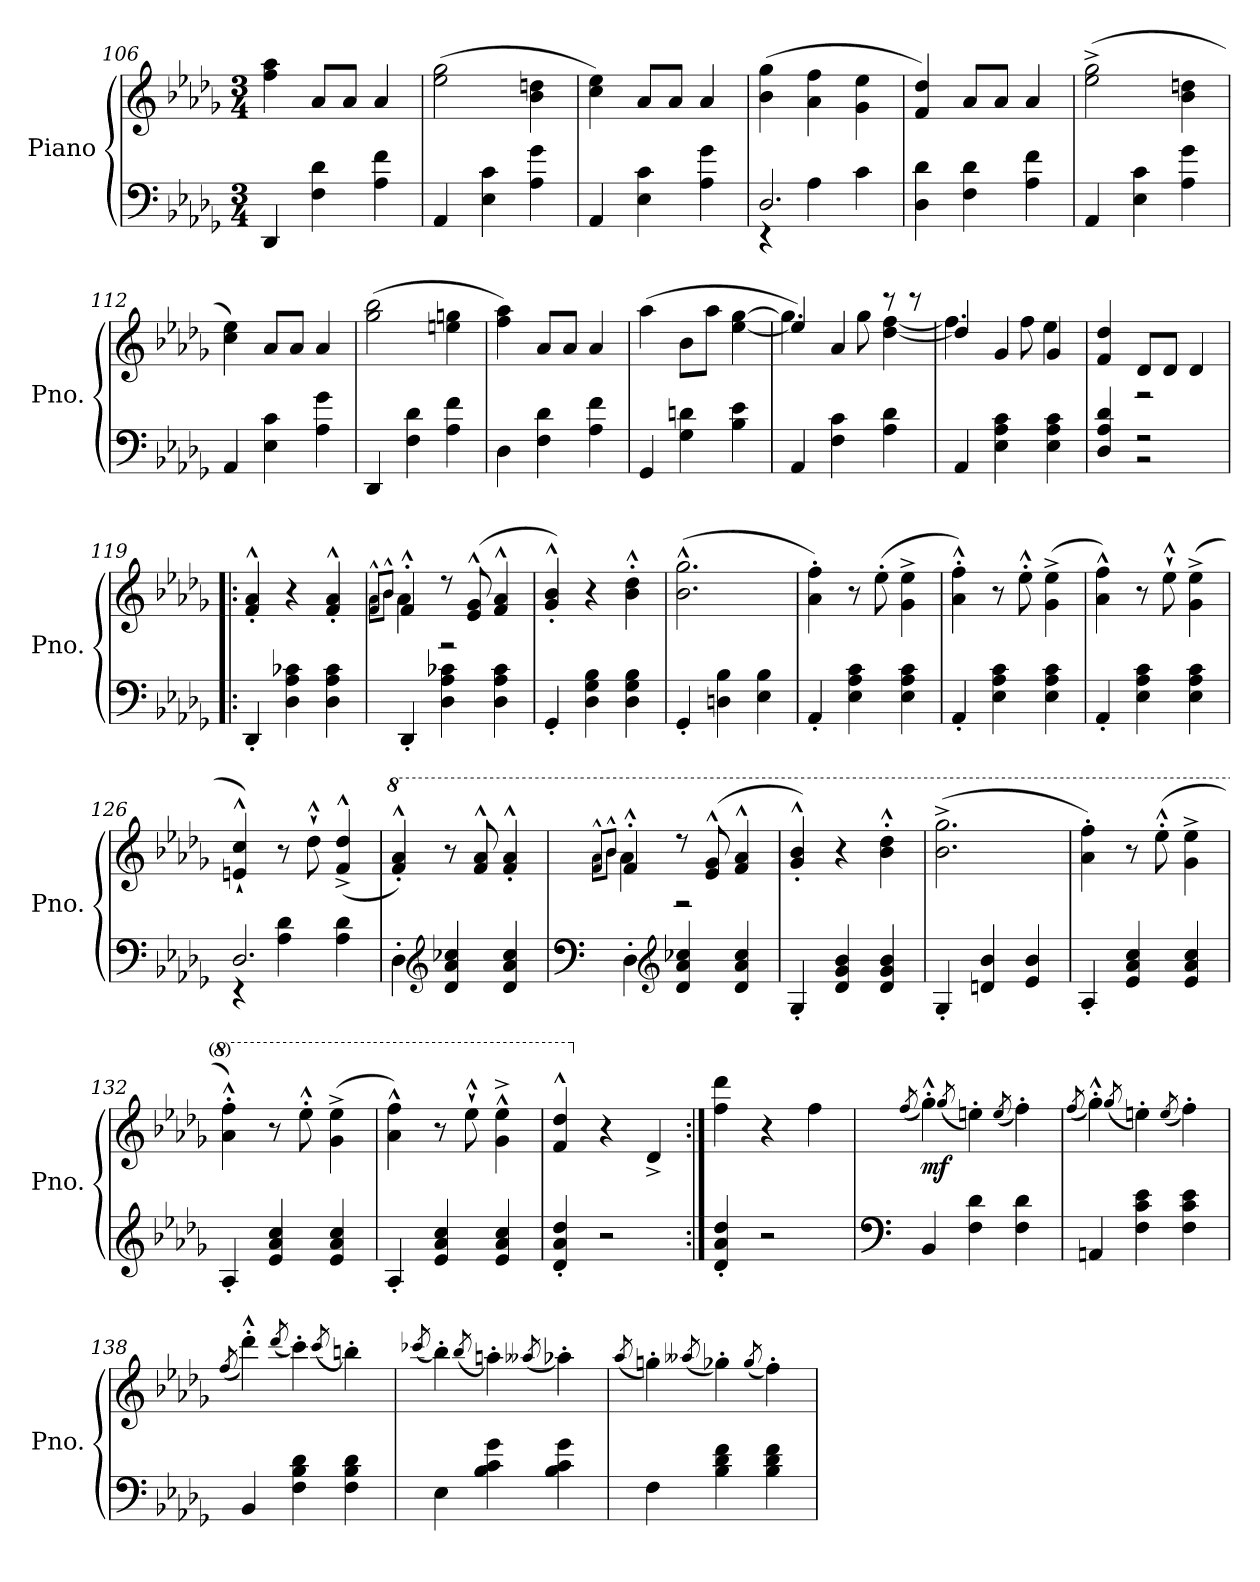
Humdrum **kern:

**kern	**kern	**dynam
*part1	*part1	*part1
*staff2	*staff1	*staff1/2
*I"Piano	*	*
*I'Pno.	*	*
*clefF4	*clefG2	*
*k[b-e-a-d-g-]	*k[b-e-a-d-g-]	*
*M3/4	*M3/4	*
=106	=106	=106
4DD-/	4ff\ 4aa-\	.
4F\ 4d-\	8a-/L	.
.	8a-/J	.
4A-\ 4f\	4a-/	.
=107	=107	=107
4AA-/	(2ee-\ 2gg-\	.
4E-\ 4c\	.	.
4A-\ 4g-\	4b-\ 4ddn\	.
=108	=108	=108
4AA-/	4cc\ 4ee-\)	.
4E-\ 4c\	8a-/L	.
.	8a-/J	.
4A-\ 4g-\	4a-/	.
=109	=109	=109
*^	*	*
2.D-/	4r	(4b-\ 4gg-\	.
.	4A-\	4a-\ 4ff\	.
.	4c\	4g-\ 4ee-\	.
*v	*v	*	*
=110	=110	=110
4D-\ 4d-\	4f/ 4dd-/)	.
4F\ 4d-\	8a-/L	.
.	8a-/J	.
4A-\ 4f\	4a-/	.
=111	=111	=111
4AA-/	(2ee-\^ 2gg-\^	.
4E-\ 4c\	.	.
4A-\ 4g-\	4b-\ 4ddn\	.
!!LO:PB:g=z
=112	=112	=112
4AA-/	4cc\ 4ee-\)	.
4E-\ 4c\	8a-/L	.
.	8a-/J	.
4A-\ 4g-\	4a-/	.
=113	=113	=113
4DD-/	(2gg-\ 2bb-\	.
4F\ 4d-\	.	.
4A-\ 4f\	4een\ 4ggn\	.
=114	=114	=114
4D-\	4ff\ 4aa-\)	.
4F\ 4d-\	8a-/L	.
.	8a-/J	.
4A-\ 4f\	4a-/	.
=115	=115	=115
4GG-/	(4aa-\	.
4G-\ 4dn\	8b-\L	.
.	8aa-\J	.
4B-\ 4e-\	[4ee-\ [4gg-\	.
=116	=116	=116
*	*^	*
4AA-/	4ee-/])	4.gg-\]	.
4F\ 4c\	4a-/	.	.
.	.	8gg-\	.
4A-\ 4d-\	8r	[4dd-\ [4ff\	.
.	8r	.	.
=117	=117	=117	=117
4AA-/	4dd-/]	4.ff\]	.
4E-\ 4A-\ 4c\	4g-/	.	.
.	.	8ff\	.
4E-\ 4A-\ 4c\	4g-/	4ee-\	.
=118	=118	=118	=118
*^	*	*	*
4D-/ 4A-/ 4d-/	4ryy	4f/ 4dd-/	4ryy	.
2r	2r	8d-/L	2r	.
.	.	8d-/J	.	.
.	.	4d-/	.	.
*v	*v	*	*	*
*	*v	*v	*
!!LO:LB:g=z
=119!|:	=119!|:	=119!|:
4DD-'/	4f/'^^ 4a-/'^^	.
4D-\ 4A-\ 4c-X\	4r	.
4D-\ 4A-\ 4c-\	4f/'^^ 4a-/'^^	.
=120	=120	=120
*	*^	*
.	8qf^^/L	8qa-\L	.
.	8qb-^^/J	8qb-\J	.
4DD-'/	4f'^^/	4a-\	.
4D-\ 4A-\ 4c-X\	8r	2r	.
.	(8e-/^^ 8g-/^^	.	.
4D-\ 4A-\ 4c-\	4f/^^ 4a-/^^	.	.
*	*v	*v	*
=121	=121	=121
4GG-'/	4g-/'^^ 4b-/'^^)	.
4D-\ 4G-\ 4B-\	4r	.
4D-\ 4G-\ 4B-\	4b-\'^^ 4dd-\'^^	.
=122	=122	=122
4GG-'/	(2.b-\^^ 2.gg-\^^	.
4Dn\ 4B-\	.	.
4E-\ 4B-\	.	.
=123	=123	=123
4AA-'/	4a-\' 4ff\')	.
4E-\ 4A-\ 4c\	8r	.
.	(8ee-'\	.
4E-\ 4A-\ 4c\	4g-\^ 4ee-\^	.
=124	=124	=124
4AA-'/	4a-\'^^ 4ff\'^^)	.
4E-\ 4A-\ 4c\	8r	.
.	8ee-'^^\	.
4E-\ 4A-\ 4c\	(4g-\^ 4ee-\^	.
=125	=125	=125
4AA-'/	4a-\^^ 4ff\^^)	.
4E-\ 4A-\ 4c\	8r	.
.	8ee-`^^\	.
4E-\ 4A-\ 4c\	(4g-\^ 4ee-\^	.
!!LO:LB:g=z
=126	=126	=126
*^	*	*
2.D-/	4r	4en/`^^ 4cc/`^^)	.
.	4A-\ 4d-\	8r	.
.	.	8dd-`^^\	.
.	4A-\ 4d-\	(4f/^^^ 4dd-/^^^	.
*v	*v	*	*
=127	=127	=127
*	*8va	*
4D-'\	4ff/'^^ 4aa-/'^^)	.
*clefG2	*	*
4d-/ 4a-/ 4cc-X/	8r	.
.	8ff/^^ 8aa-/^^	.
4d-/ 4a-/ 4cc-/	4ff/'^^ 4aa-/'^^	.
=128	=128	=128
*clefF4	*	*
*	*^	*
.	8qff^^/L	8qaa-\L	.
.	8qbb-^^/J	8qbb-\J	.
4D-'\	4ff'^^/	4aa-\	.
*clefG2	*	*	*
4d-/ 4a-/ 4cc-X/	8r	2r	.
.	(8ee-/^^ 8gg-/^^	.	.
4d-/ 4a-/ 4cc-/	4ff/^^ 4aa-/^^	.	.
*	*v	*v	*
=129	=129	=129
4G-'/	4gg-/'^^ 4bb-/'^^)	.
4d-/ 4g-/ 4b-/	4r	.
4d-/ 4g-/ 4b-/	4bb-\'^^ 4ddd-\'^^	.
=130	=130	=130
4G-'/	(2.bb-\^ 2.ggg-\^	.
4dn/ 4b-/	.	.
4e-/ 4b-/	.	.
=131	=131	=131
4A-'/	4aa-\' 4fff\')	.
4e-/ 4a-/ 4cc/	8r	.
.	(8eee-'^^\	.
4e-/ 4a-/ 4cc/	4gg-\^ 4eee-\^	.
=132	=132	=132
4A-'/	4aa-\'^^ 4fff\'^^)	.
4e-/ 4a-/ 4cc/	8r	.
.	8eee-'^^\	.
4e-/ 4a-/ 4cc/	(4gg-\^ 4eee-\^	.
!!LO:LB:g=z
=133	=133	=133
4A-'/	4aa-\^^ 4fff\^^)	.
4e-/ 4a-/ 4cc/	8r	.
.	8eee-`^^\	.
4e-/ 4a-/ 4cc/	4gg-\^^^ 4eee-\^^^	.
=134	=134	=134
4d-/' 4a-/' 4dd-/'	4ff/^^ 4ddd-/^^	.
*	*X8va	*
2r	4r	.
.	4d-^/	.
=135:|!	=135:|!	=135:|!
4d-/' 4a-/' 4dd-/'	4ff\ 4ddd-\	.
2r	4r	.
.	4ff\	.
=136	=136	=136
*clefF4	*	*
.	(8qff/	.
!	!	!LO:DY:b
4BB-/	4gg-^^'\)	mf
.	(8qgg-/	.
4F\ 4d-\	4een'\)	.
.	(8qee/	.
4F\ 4d-\	4ff'\)	.
=137	=137	=137
.	(8qff/	.
4AAn/	4gg-^^'\)	.
.	(8qgg-/	.
4F\ 4c\ 4e-\	4een'\)	.
.	(8qee/	.
4F\ 4c\ 4e-\	4ff'\)	.
=138	=138	=138
.	(8qff/	.
4BB-/	4ddd-^^'\)	.
.	(8qddd-/	.
4F\ 4B-\ 4d-\	4ccc'\)	.
.	(8qccc/	.
4F\ 4B-\ 4d-\	4bbn'\)	.
!!LO:LB:g=z
=139	=139	=139
.	(8qccc-X/	.
4E-\	4bb-'\)	.
.	(8qbb-/	.
4B-\ 4c\ 4g-\	4aan'\)	.
.	(8qaa--X/	.
4B-\ 4c\ 4g-\	4aa-X'\)	.
=140	=140	=140
.	(8qaa-/	.
4F\	4ggn'\)	.
.	(8qaa--X/	.
4B-\ 4d-\ 4f\	4gg-X'\)	.
.	(8qgg-/	.
4B-\ 4d-\ 4f\	4ff'\)	.
=	=	=
*-	*-	*-
